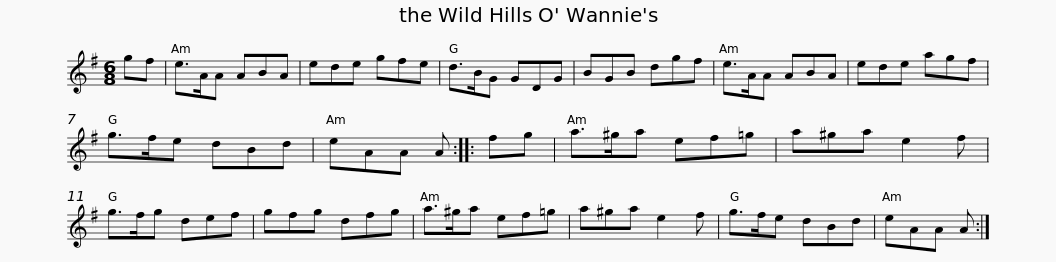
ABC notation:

X:1
L:1/8
M:6/8
I:linebreak $
K:G
V:1 treble
V:1
 gf | e>AA ABA | ede gfe | d>BG GDG | BGB dgf | %5
 e>AA ABA | ede agf |$ g>fe dBd | eAA A :: fg | %10
 a>^ga ef=g | a^ga e2 f | g>fg def | gfg dfg |$ a>^ga ef=g | %15
 a^ga e2 f | g>fe dBd | eAA A :| %18
